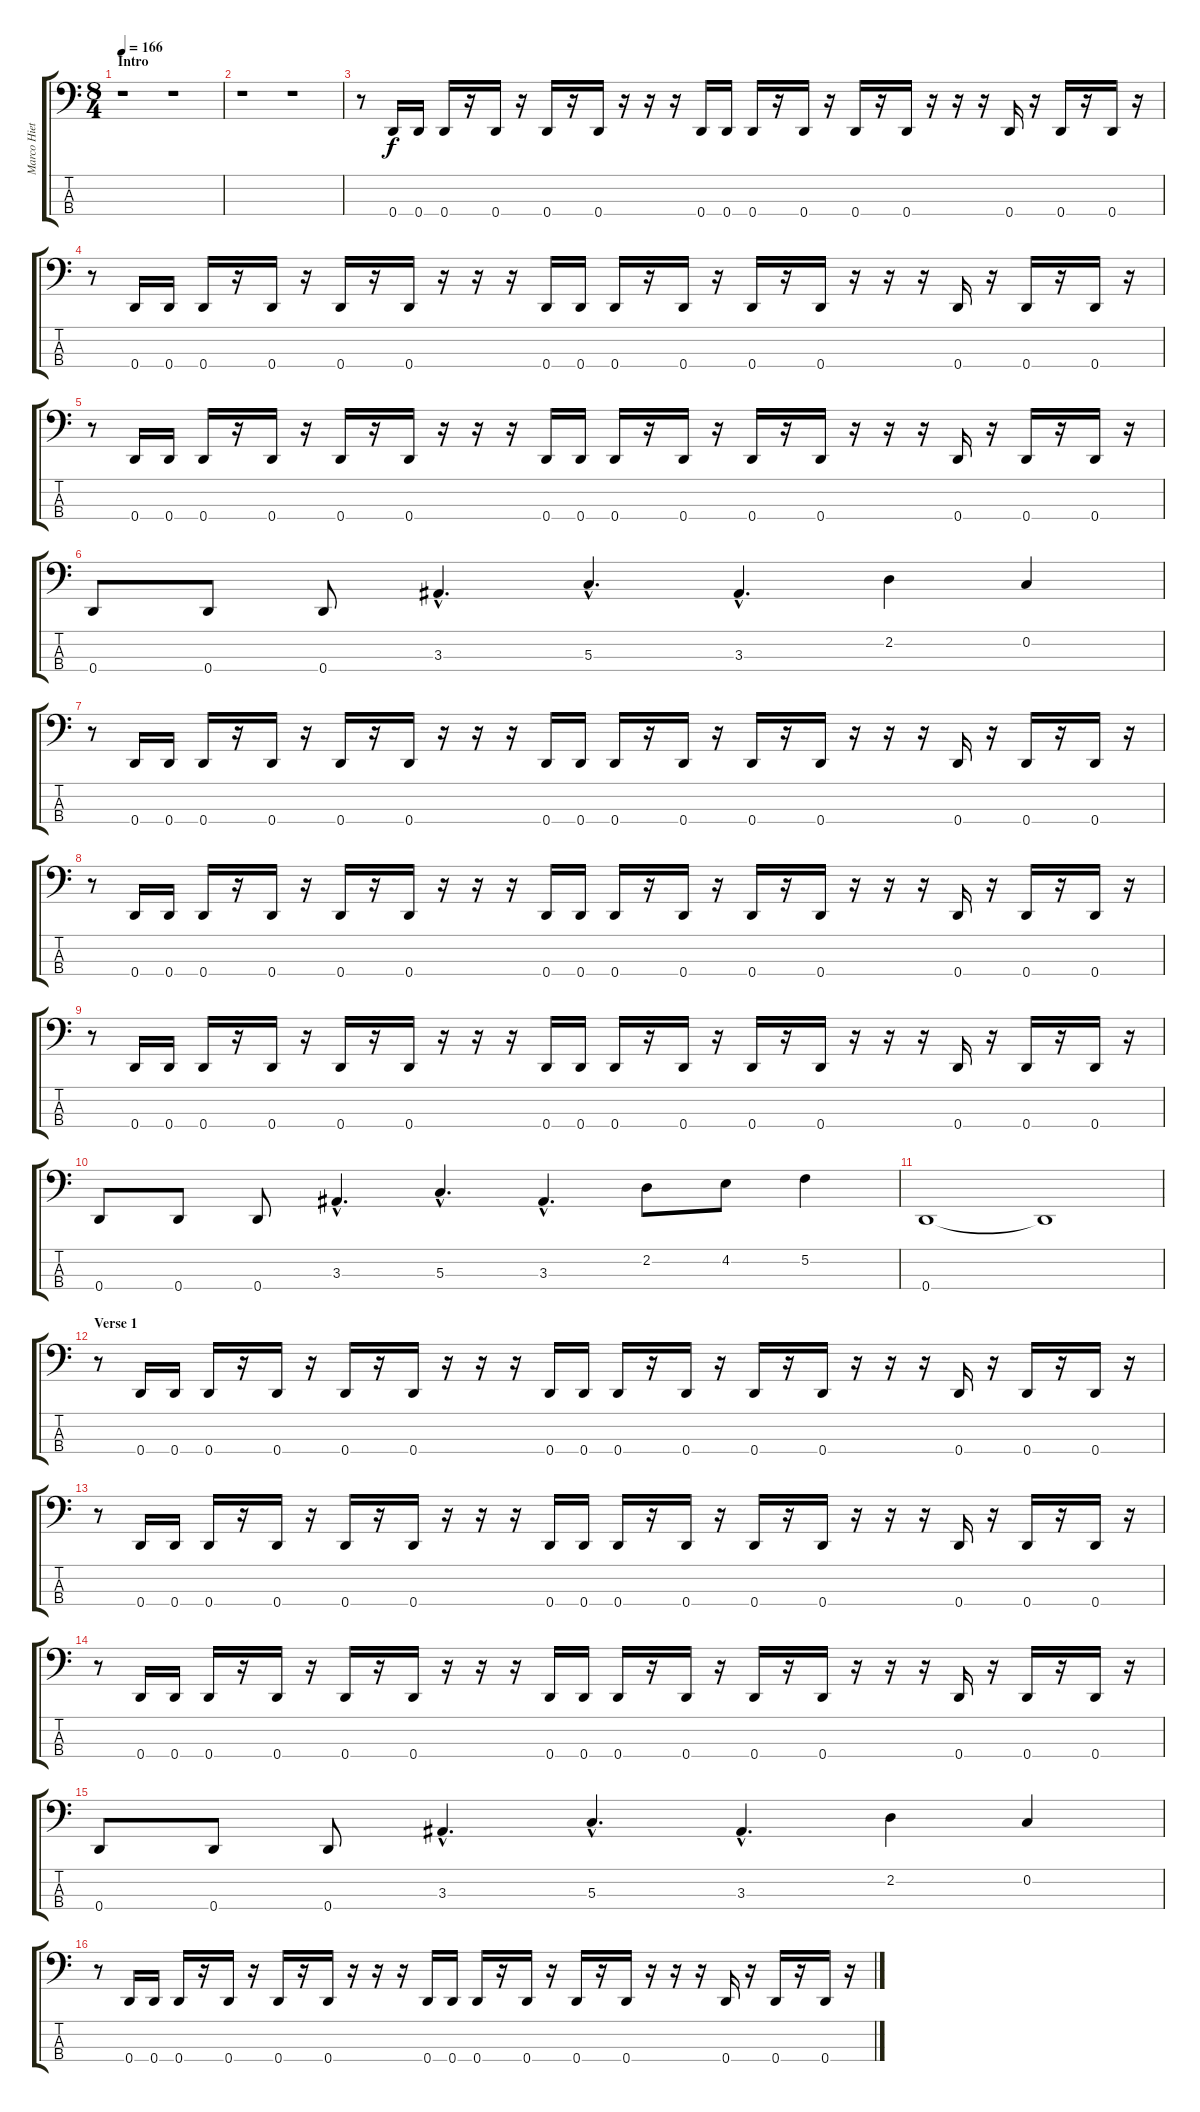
\track ("Marco Hietala - bass" "Marco Hiet") {instrument electricbassfinger}
\staff {score tabs}
\tuning (F2 C2 G1 D1) {hide}
\ts (8 4)
\section ("" "Intro")
\tempo 166
\clef f4
\ks c
r.1{dy f instrument electricbassfinger} r.1 |
r.1 r.1 |
r.8 0.4.16 0.4.16 0.4.16 r.16 0.4.16 r.16 0.4.16 r.16 0.4.16 r.16 r.16 r.16 0.4.16 0.4.16 0.4.16 r.16 0.4.16 r.16 0.4.16 r.16 0.4.16 r.16 r.16 r.16 0.4.16 r.16 0.4.16 r.16 0.4.16 r.16 |
r.8 0.4.16 0.4.16 0.4.16 r.16 0.4.16 r.16 0.4.16 r.16 0.4.16 r.16 r.16 r.16 0.4.16 0.4.16 0.4.16 r.16 0.4.16 r.16 0.4.16 r.16 0.4.16 r.16 r.16 r.16 0.4.16 r.16 0.4.16 r.16 0.4.16 r.16 |
r.8 0.4.16 0.4.16 0.4.16 r.16 0.4.16 r.16 0.4.16 r.16 0.4.16 r.16 r.16 r.16 0.4.16 0.4.16 0.4.16 r.16 0.4.16 r.16 0.4.16 r.16 0.4.16 r.16 r.16 r.16 0.4.16 r.16 0.4.16 r.16 0.4.16 r.16 |
0.4.8 0.4.8 0.4.8 3.3{hac}.4{d} 5.3{hac}.4{d} 3.3{hac}.4{d} 2.2.4 0.2.4 |
r.8 0.4.16 0.4.16 0.4.16 r.16 0.4.16 r.16 0.4.16 r.16 0.4.16 r.16 r.16 r.16 0.4.16 0.4.16 0.4.16 r.16 0.4.16 r.16 0.4.16 r.16 0.4.16 r.16 r.16 r.16 0.4.16 r.16 0.4.16 r.16 0.4.16 r.16 |
r.8 0.4.16 0.4.16 0.4.16 r.16 0.4.16 r.16 0.4.16 r.16 0.4.16 r.16 r.16 r.16 0.4.16 0.4.16 0.4.16 r.16 0.4.16 r.16 0.4.16 r.16 0.4.16 r.16 r.16 r.16 0.4.16 r.16 0.4.16 r.16 0.4.16 r.16 |
r.8 0.4.16 0.4.16 0.4.16 r.16 0.4.16 r.16 0.4.16 r.16 0.4.16 r.16 r.16 r.16 0.4.16 0.4.16 0.4.16 r.16 0.4.16 r.16 0.4.16 r.16 0.4.16 r.16 r.16 r.16 0.4.16 r.16 0.4.16 r.16 0.4.16 r.16 |
0.4.8 0.4.8 0.4.8 3.3{hac}.4{d} 5.3{hac}.4{d} 3.3{hac}.4{d} 2.2.8 4.2.8 5.2.4 |
0.4.1 0.4{t}.1 |
\section ("" "Verse 1")
r.8 0.4.16 0.4.16 0.4.16 r.16 0.4.16 r.16 0.4.16 r.16 0.4.16 r.16 r.16 r.16 0.4.16 0.4.16 0.4.16 r.16 0.4.16 r.16 0.4.16 r.16 0.4.16 r.16 r.16 r.16 0.4.16 r.16 0.4.16 r.16 0.4.16 r.16 |
r.8 0.4.16 0.4.16 0.4.16 r.16 0.4.16 r.16 0.4.16 r.16 0.4.16 r.16 r.16 r.16 0.4.16 0.4.16 0.4.16 r.16 0.4.16 r.16 0.4.16 r.16 0.4.16 r.16 r.16 r.16 0.4.16 r.16 0.4.16 r.16 0.4.16 r.16 |
r.8 0.4.16 0.4.16 0.4.16 r.16 0.4.16 r.16 0.4.16 r.16 0.4.16 r.16 r.16 r.16 0.4.16 0.4.16 0.4.16 r.16 0.4.16 r.16 0.4.16 r.16 0.4.16 r.16 r.16 r.16 0.4.16 r.16 0.4.16 r.16 0.4.16 r.16 |
0.4.8 0.4.8 0.4.8 3.3{hac}.4{d} 5.3{hac}.4{d} 3.3{hac}.4{d} 2.2.4 0.2.4 |
r.8 0.4.16 0.4.16 0.4.16 r.16 0.4.16 r.16 0.4.16 r.16 0.4.16 r.16 r.16 r.16 0.4.16 0.4.16 0.4.16 r.16 0.4.16 r.16 0.4.16 r.16 0.4.16 r.16 r.16 r.16 0.4.16 r.16 0.4.16 r.16 0.4.16 r.16
